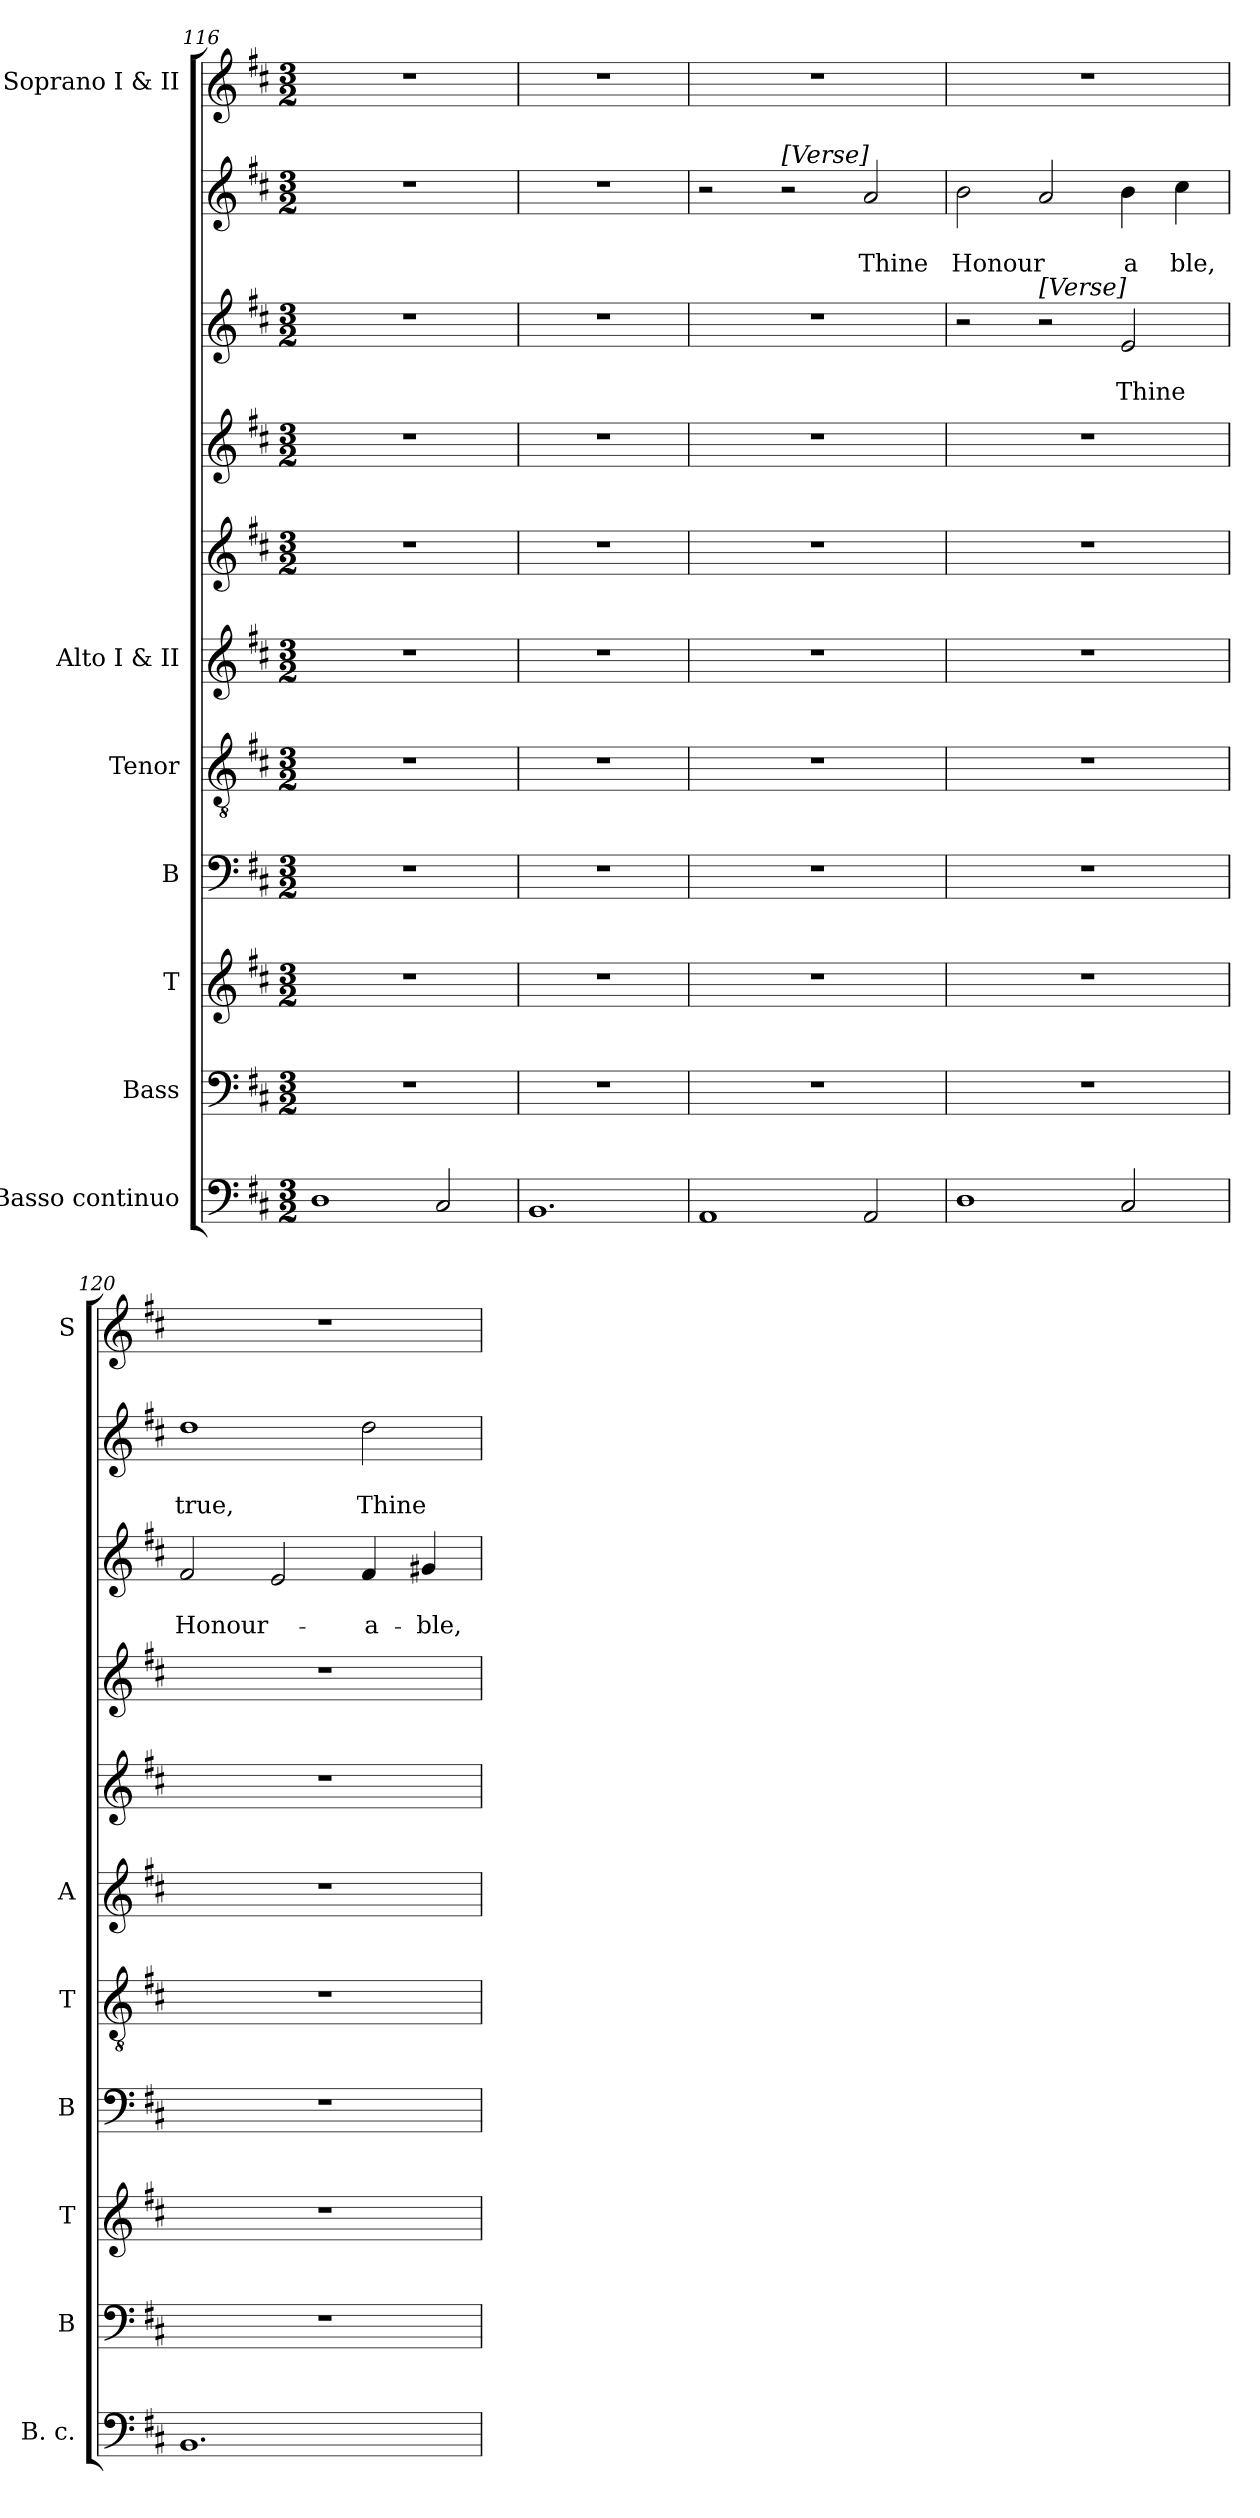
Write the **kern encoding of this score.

**kern	**kern	**kern	**kern	**kern	**kern	**kern	**kern	**kern	**text	**text	**kern	**text	**text	**kern
*part11	*part10	*part9	*part8	*part7	*part6	*part5	*part4	*part3	*part3	*part3	*part2	*part2	*part2	*part1
*staff11	*staff10	*staff9	*staff8	*staff7	*staff6	*staff5	*staff4	*staff3	*staff3	*staff3	*staff2	*staff2	*staff2	*staff1
*I"Basso continuo	*I"Bass	*I"T	*I"B	*I"Tenor	*I"Alto I & II	*	*	*	*	*	*	*	*	*I"Soprano I & II
*I'B. c.	*I'B	*I'T	*I'B	*I'T	*I'A	*	*	*	*	*	*	*	*	*I'S
*clefF4	*clefF4	*clefG2	*clefF4	*clefGv2	*clefG2	*clefG2	*clefG2	*clefG2	*	*	*clefG2	*	*	*clefG2
*ITrd7c12	*	*	*	*	*	*	*	*	*	*	*	*	*	*
*k[f#c#]	*k[f#c#]	*k[f#c#]	*k[f#c#]	*k[f#c#]	*k[f#c#]	*k[f#c#]	*k[f#c#]	*k[f#c#]	*	*	*k[f#c#]	*	*	*k[f#c#]
*D:	*D:	*D:	*D:	*D:	*D:	*D:	*D:	*D:	*	*	*D:	*	*	*D:
*M3/2	*M3/2	*M3/2	*M3/2	*M3/2	*M3/2	*M3/2	*M3/2	*M3/2	*	*	*M3/2	*	*	*M3/2
=116	=116	=116	=116	=116	=116	=116	=116	=116	=116	=116	=116	=116	=116	=116
!	!	!	!	!	!	!LO:N:vis=1	!LO:N:vis=1	!LO:N:vis=1	!	!	!LO:N:vis=1	!	!	!
1DD	1.r	1.r	1.r	1.r	1.r	1.r	1.r	1.r	.	.	1.r	.	.	1.r
2CC#/	.	.	.	.	.	.	.	.	.	.	.	.	.	.
=117	=117	=117	=117	=117	=117	=117	=117	=117	=117	=117	=117	=117	=117	=117
!	!	!	!	!	!	!LO:N:vis=1	!LO:N:vis=1	!LO:N:vis=1	!	!	!LO:N:vis=1	!	!	!
1.BBB	1.r	1.r	1.r	1.r	1.r	1.r	1.r	1.r	.	.	1.r	.	.	1.r
=118	=118	=118	=118	=118	=118	=118	=118	=118	=118	=118	=118	=118	=118	=118
!	!	!	!	!	!	!LO:N:vis=1	!LO:N:vis=1	!LO:N:vis=1	!	!	!	!	!	!
*	*	*	*	*	*	*	*	*	*	*	*^	*	*	*
1AAA	1.r	1.r	1.r	1.r	1.r	1.r	1.r	1.r	.	.	2ryy	2r	.	.	1.r
!	!	!	!	!	!	!	!	!	!	!	!LO:TX:a:t=[Verse]	!	!	!	!
.	.	.	.	.	.	.	.	.	.	.	1ryy	2r	.	.	.
!	!	!	!	!	!	!	!	!	!	!	!	!	!	!LO:LY:b	!
2AAA/	.	.	.	.	.	.	.	.	.	.	.	2a/	.	Thine	.
=119	=119	=119	=119	=119	=119	=119	=119	=119	=119	=119	=119	=119	=119	=119	=119
!	!	!	!	!	!	!LO:N:vis=1	!LO:N:vis=1	!	!	!	!	!	!	!LO:LY:b	!
*	*	*	*	*	*	*	*	*	*	*	*v	*v	*	*	*
1DD	1.r	1.r	1.r	1.r	1.r	1.r	1.r	2r	.	.	2b\	.	Honour	1.r
!	!	!	!	!	!	!	!	!LO:TX:a:t=[Verse]	!	!	!	!	!	!
.	.	.	.	.	.	.	.	2r	.	.	2a/	.	.	.
!	!	!	!	!	!	!	!	!	!	!LO:LY:b	!	!	!LO:LY:b	!
2CC#/	.	.	.	.	.	.	.	2e/	.	Thine	4b\	.	a	.
!	!	!	!	!	!	!	!	!	!	!	!	!	!LO:LY:b	!
.	.	.	.	.	.	.	.	.	.	.	4cc#\	.	ble,	.
=120	=120	=120	=120	=120	=120	=120	=120	=120	=120	=120	=120	=120	=120	=120
!	!	!	!	!	!	!LO:N:vis=1	!LO:N:vis=1	!	!	!LO:LY:b	!	!	!LO:LY:b	!
1.BBB	1.r	1.r	1.r	1.r	1.r	1.r	1.r	2f#/	.	Honour-	1dd	.	true,	1.r
.	.	.	.	.	.	.	.	2e/	.	.	.	.	.	.
!	!	!	!	!	!	!	!	!	!	!LO:LY:b	!	!	!LO:LY:b	!
.	.	.	.	.	.	.	.	4f#/	.	-a-	2dd\	.	Thine	.
!	!	!	!	!	!	!	!	!	!	!LO:LY:b	!	!	!	!
.	.	.	.	.	.	.	.	4g#X/	.	-ble,	.	.	.	.
=	=	=	=	=	=	=	=	=	=	=	=	=	=	=
*-	*-	*-	*-	*-	*-	*-	*-	*-	*-	*-	*-	*-	*-	*-
